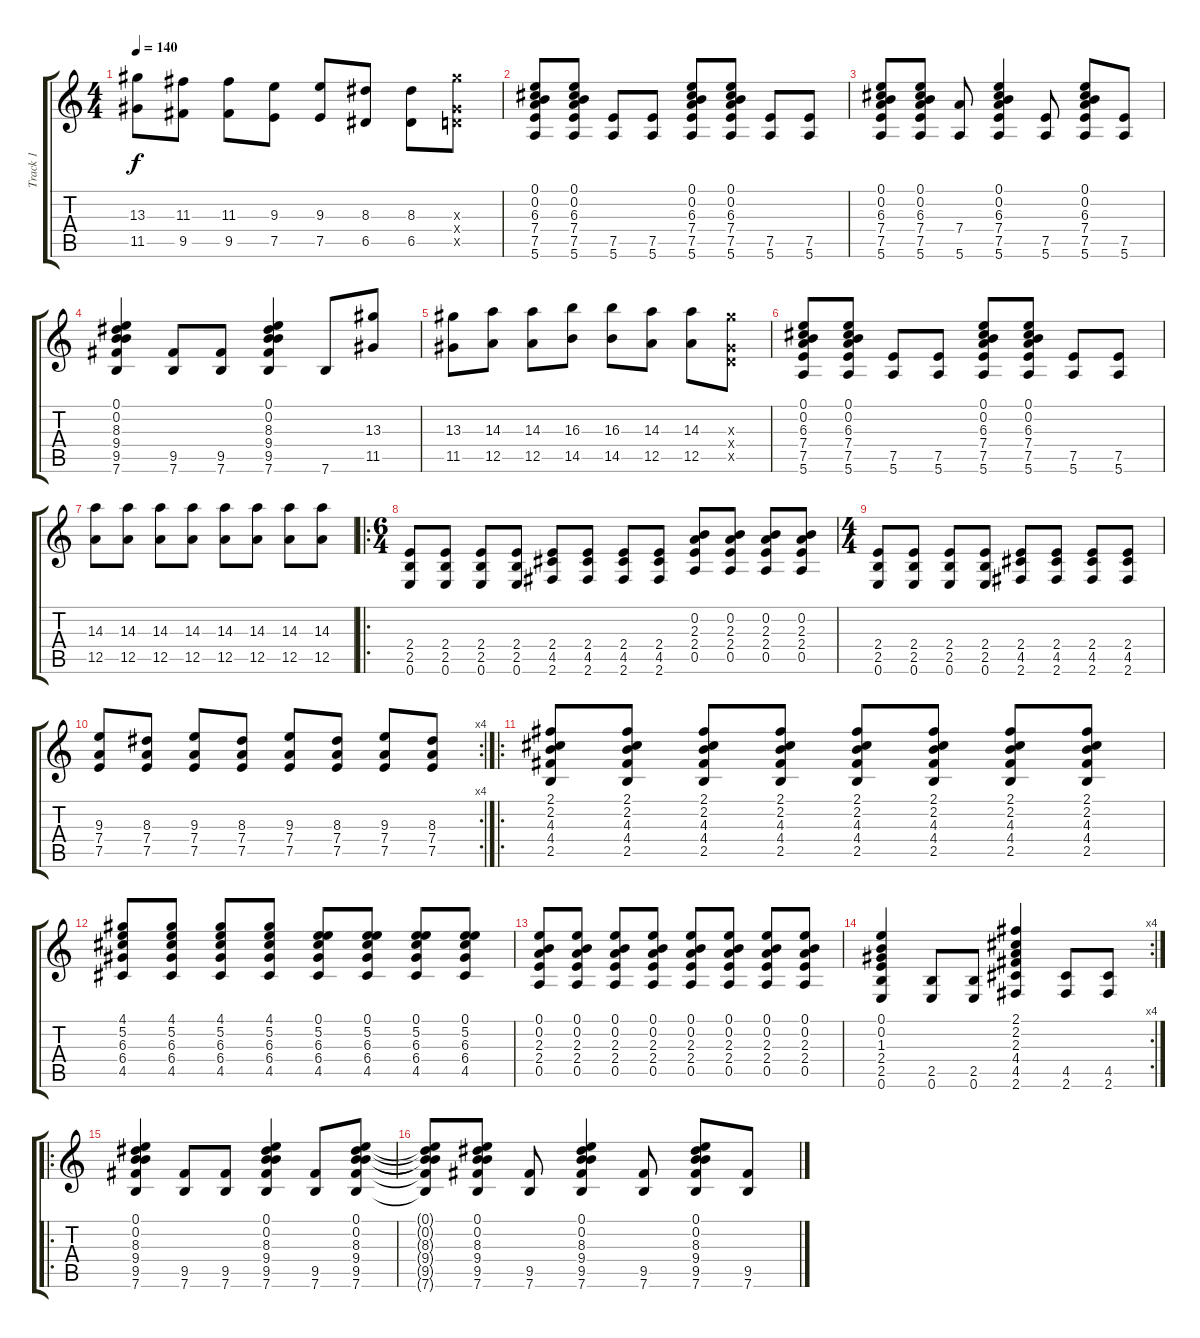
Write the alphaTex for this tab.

\track ("Track 1" "Track 1") {instrument acousticguitarsteel}
\staff {score tabs}
\tuning (E4 B3 G3 D3 A2 E2) {hide}
\ts (4 4)
\tempo 140
\clef g2
\ks c
(13.3 11.5).8{dy f} (11.3 9.5).8 (11.3 9.5).8 (9.3 7.5).8 (9.3 7.5).8 (8.3 6.5).8 (8.3 6.5).8 (13.3{x} 0.4{x} 11.5{x}).8 |
(0.1 0.2 6.3 7.4 7.5 5.6).8 (0.1 0.2 6.3 7.4 7.5 5.6).8 (7.5 5.6).8 (7.5 5.6).8 (0.1 0.2 6.3 7.4 7.5 5.6).8 (0.1 0.2 6.3 7.4 7.5 5.6).8 (7.5 5.6).8 (7.5 5.6).8 |
(0.1 0.2 6.3 7.4 7.5 5.6).8 (0.1 0.2 6.3 7.4 7.5 5.6).8 (7.4 5.6).8 (0.1 0.2 6.3 7.4 7.5 5.6).4 (7.5 5.6).8 (0.1 0.2 6.3 7.4 7.5 5.6).8 (7.5 5.6).8 |
(0.1 0.2 8.3 9.4 9.5 7.6).4 (9.5 7.6).8 (9.5 7.6).8 (0.1 0.2 8.3 9.4 9.5 7.6).4 7.6.8 (13.3 11.5).8 |
(13.3 11.5).8 (14.3 12.5).8 (14.3 12.5).8 (16.3 14.5).8 (16.3 14.5).8 (14.3 12.5).8 (14.3 12.5).8 (13.3{x} 0.4{x} 11.5{x}).8 |
(0.1 0.2 6.3 7.4 7.5 5.6).8 (0.1 0.2 6.3 7.4 7.5 5.6).8 (7.5 5.6).8 (7.5 5.6).8 (0.1 0.2 6.3 7.4 7.5 5.6).8 (0.1 0.2 6.3 7.4 7.5 5.6).8 (7.5 5.6).8 (7.5 5.6).8 |
(14.3 12.5).8 (14.3 12.5).8 (14.3 12.5).8 (14.3 12.5).8 (14.3 12.5).8 (14.3 12.5).8 (14.3 12.5).8 (14.3 12.5).8 |
\ro
\ts (6 4)
(2.4 2.5 0.6).8 (2.4 2.5 0.6).8 (2.4 2.5 0.6).8 (2.4 2.5 0.6).8 (2.4 4.5 2.6).8 (2.4 4.5 2.6).8 (2.4 4.5 2.6).8 (2.4 4.5 2.6).8 (0.2 2.3 2.4 0.5).8 (0.2 2.3 2.4 0.5).8 (0.2 2.3 2.4 0.5).8 (0.2 2.3 2.4 0.5).8 |
\ts (4 4)
(2.4 2.5 0.6).8 (2.4 2.5 0.6).8 (2.4 2.5 0.6).8 (2.4 2.5 0.6).8 (2.4 4.5 2.6).8 (2.4 4.5 2.6).8 (2.4 4.5 2.6).8 (2.4 4.5 2.6).8 |
\rc 4
(9.3 7.4 7.5).8 (8.3 7.4 7.5).8 (9.3 7.4 7.5).8 (8.3 7.4 7.5).8 (9.3 7.4 7.5).8 (8.3 7.4 7.5).8 (9.3 7.4 7.5).8 (8.3 7.4 7.5).8 |
\ro
(2.1 2.2 4.3 4.4 2.5).8 (2.1 2.2 4.3 4.4 2.5).8 (2.1 2.2 4.3 4.4 2.5).8 (2.1 2.2 4.3 4.4 2.5).8 (2.1 2.2 4.3 4.4 2.5).8 (2.1 2.2 4.3 4.4 2.5).8 (2.1 2.2 4.3 4.4 2.5).8 (2.1 2.2 4.3 4.4 2.5).8 |
(4.1 5.2 6.3 6.4 4.5).8 (4.1 5.2 6.3 6.4 4.5).8 (4.1 5.2 6.3 6.4 4.5).8 (4.1 5.2 6.3 6.4 4.5).8 (0.1 5.2 6.3 6.4 4.5).8 (0.1 5.2 6.3 6.4 4.5).8 (0.1 5.2 6.3 6.4 4.5).8 (0.1 5.2 6.3 6.4 4.5).8 |
(0.1 0.2 2.3 2.4 0.5).8 (0.1 0.2 2.3 2.4 0.5).8 (0.1 0.2 2.3 2.4 0.5).8 (0.1 0.2 2.3 2.4 0.5).8 (0.1 0.2 2.3 2.4 0.5).8 (0.1 0.2 2.3 2.4 0.5).8 (0.1 0.2 2.3 2.4 0.5).8 (0.1 0.2 2.3 2.4 0.5).8 |
\rc 4
(0.1 0.2 1.3 2.4 2.5 0.6).4 (2.5 0.6).8 (2.5 0.6).8 (2.1 2.2 2.3 4.4 4.5 2.6).4 (4.5 2.6).8 (4.5 2.6).8 |
\ro
(0.1 0.2 8.3 9.4 9.5 7.6).4 (9.5 7.6).8 (9.5 7.6).8 (0.1 0.2 8.3 9.4 9.5 7.6).4 (9.5 7.6).8 (0.1 0.2 8.3 9.4 9.5 7.6).8 |
(0.1{t} 0.2{t} 8.3{t} 9.4{t} 9.5{t} 7.6{t}).8 (0.1 0.2 8.3 9.4 9.5 7.6).8 (9.5 7.6).8 (0.1 0.2 8.3 9.4 9.5 7.6).4 (9.5 7.6).8 (0.1 0.2 8.3 9.4 9.5 7.6).8 (9.5 7.6).8
